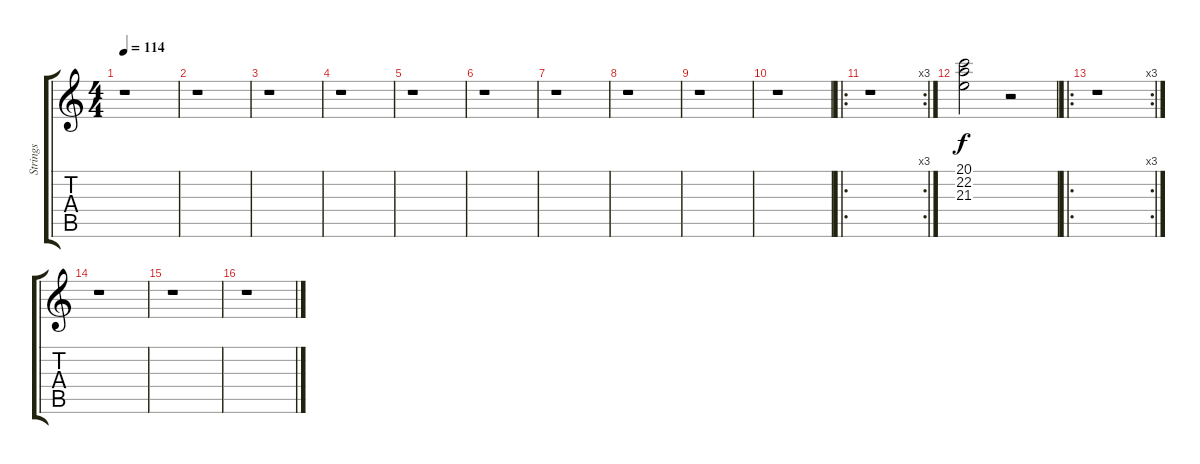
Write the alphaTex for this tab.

\track ("Strings " "Strings ") {instrument synthstrings2}
\staff {score tabs}
\tuning (E4 B3 G3 D3 A2 E2) {hide}
\ts (4 4)
\tempo 114
\clef g2
\ks c
r.1{dy f} |
r.1 |
r.1 |
r.1 |
r.1 |
r.1 |
r.1 |
r.1 |
r.1 |
r.1 |
\ro
\rc 3
r.1 |
(20.1 22.2 21.3).2 r.2 |
\ro
\rc 3
r.1 |
r.1 |
r.1 |
r.1
